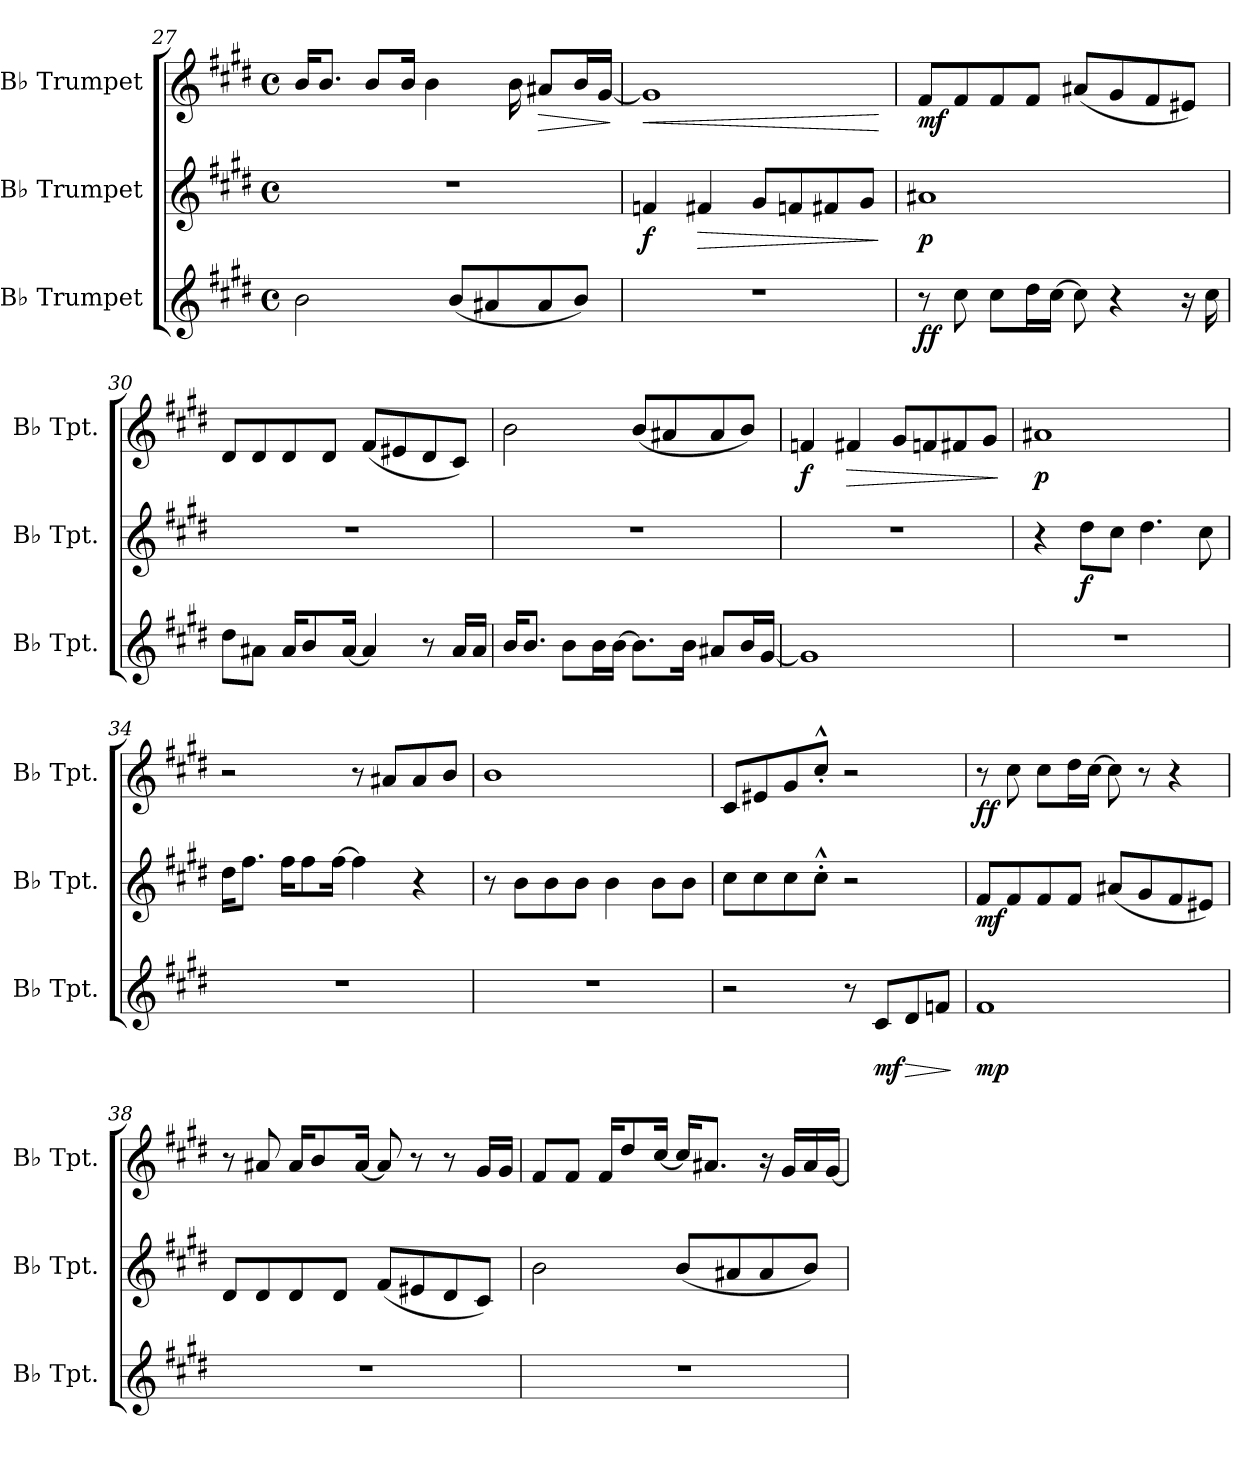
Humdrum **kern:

**kern	**dynam	**kern	**dynam	**kern	**dynam
*part3	*part3	*part2	*part2	*part1	*part1
*staff3	*staff3	*staff2	*staff2	*staff1	*staff1
*I"B♭ Trumpet	*	*I"B♭ Trumpet	*	*I"B♭ Trumpet	*
*I'B♭ Tpt.	*	*I'B♭ Tpt.	*	*I'B♭ Tpt.	*
*clefG2	*	*clefG2	*	*clefG2	*
*ITrd1c2	*	*ITrd1c2	*	*ITrd1c2	*
*k[f#c#]	*	*k[f#c#]	*	*k[f#c#]	*
*M4/4	*	*M4/4	*	*M4/4	*
*met(c)	*	*met(c)	*	*met(c)	*
=27	=27	=27	=27	=27	=27
2a\	.	1r	.	16a/KL	.
.	.	.	.	8.a/J	.
.	.	.	.	8a/L	.
.	.	.	.	16a/Jk	.
.	.	.	.	4a\	.
(8a/L	.	.	.	.	.
8g#X/	.	.	.	.	.
.	.	.	.	16a\	.
!	!	!	!	!	!LO:HP:b
8g#/	.	.	.	8g#X/L	>
8a/J)	.	.	.	16a/L	.
.	.	.	.	[16f#/JJ	.
.	.	.	.	.	]
!!LO:LB:g=z
=28	=28	=28	=28	=28	=28
!	!	!	!LO:DY:b	!	!LO:HP:b
1r	.	4e-X/	f	1f#]	<
!	!	!	!LO:HP:b	!	!
.	.	4en/	>	.	.
.	.	8f#/L	.	.	.
.	.	8e-X/	.	.	.
.	.	8en/	.	.	.
.	.	8f#/J	.	.	.
.	.	.	]	.	[
=29	=29	=29	=29	=29	=29
!	!LO:DY:b	!	!LO:DY:b	!	!LO:DY:b
8r	ff	1g#X	p	8e/L	mf
8b\	.	.	.	8e/	.
8b\L	.	.	.	8e/	.
16cc#\L	.	.	.	8e/J	.
[16b\JJ	.	.	.	.	.
8b\]	.	.	.	(8g#X/L	.
4r	.	.	.	8f#/	.
.	.	.	.	8e/	.
16r	.	.	.	8d#X/J)	.
16b\	.	.	.	.	.
=30	=30	=30	=30	=30	=30
8cc#\L	.	1r	.	8c#/L	.
8g#X\J	.	.	.	8c#/	.
16g#/KL	.	.	.	8c#/	.
8a/	.	.	.	.	.
.	.	.	.	8c#/J	.
[16g#/Jk	.	.	.	.	.
4g#/]	.	.	.	(8e/L	.
.	.	.	.	8d#X/	.
8r	.	.	.	8c#/	.
16g#/LL	.	.	.	8B/J)	.
16g#/JJ	.	.	.	.	.
!!LO:PB:g=z
=31	=31	=31	=31	=31	=31
16a/KL	.	1r	.	2a\	.
8.a/J	.	.	.	.	.
8a\L	.	.	.	.	.
16a\L	.	.	.	.	.
[16a\JJ	.	.	.	.	.
8.a\L]	.	.	.	(8a/L	.
.	.	.	.	8g#X/	.
16a\Jk	.	.	.	.	.
8g#X/L	.	.	.	8g#/	.
16a/L	.	.	.	8a/J)	.
[16f#/JJ	.	.	.	.	.
=32	=32	=32	=32	=32	=32
!	!	!	!	!	!LO:DY:b
1f#]	.	1r	.	4e-X/	f
!	!	!	!	!	!LO:HP:b
.	.	.	.	4en/	>
.	.	.	.	8f#/L	.
.	.	.	.	8e-X/	.
.	.	.	.	8en/	.
.	.	.	.	8f#/J	.
.	.	.	.	.	]
=33	=33	=33	=33	=33	=33
!	!	!	!	!	!LO:DY:b
1r	.	4r	.	1g#X	p
!	!	!	!LO:DY:b	!	!
.	.	8cc#\L	f	.	.
.	.	8b\J	.	.	.
.	.	4.cc#\	.	.	.
.	.	8b\	.	.	.
=34	=34	=34	=34	=34	=34
1r	.	16cc#\KL	.	2r	.
.	.	8.ee\J	.	.	.
.	.	16ee\KL	.	.	.
.	.	8ee\	.	.	.
.	.	[16ee\Jk	.	.	.
.	.	4ee\]	.	8r	.
.	.	.	.	8g#X/L	.
.	.	4r	.	8g#/	.
.	.	.	.	8a/J	.
!!LO:LB:g=z
=35	=35	=35	=35	=35	=35
1r	.	8r	.	1a	.
.	.	8a\L	.	.	.
.	.	8a\	.	.	.
.	.	8a\J	.	.	.
.	.	4a\	.	.	.
.	.	8a\L	.	.	.
.	.	8a\J	.	.	.
=36	=36	=36	=36	=36	=36
2r	.	8b\L	.	8B/L	.
.	.	8b\	.	8d#X/	.
.	.	8b\	.	8f#/	.
.	.	8b'^^\J	.	8b'^^/J	.
8r	.	2r	.	2r	.
!	!LO:DY:b	!	!	!	!
8B/L	mf	.	.	.	.
!	!LO:HP:b	!	!	!	!
8c#/	>	.	.	.	.
8e-X/J	.	.	.	.	.
.	]	.	.	.	.
=37	=37	=37	=37	=37	=37
!	!LO:DY:b	!	!LO:DY:b	!	!LO:DY:b
1e	mp	8e/L	mf	8r	ff
.	.	8e/	.	8b\	.
.	.	8e/	.	8b\L	.
.	.	8e/J	.	16cc#\L	.
.	.	.	.	[16b\JJ	.
.	.	(8g#X/L	.	8b\]	.
.	.	8f#/	.	8r	.
.	.	8e/	.	4r	.
.	.	8d#X/J)	.	.	.
=38	=38	=38	=38	=38	=38
1r	.	8c#/L	.	8r	.
.	.	8c#/	.	8g#X/	.
.	.	8c#/	.	16g#/KL	.
.	.	.	.	8a/	.
.	.	8c#/J	.	.	.
.	.	.	.	[16g#/Jk	.
.	.	(8e/L	.	8g#/]	.
.	.	8d#X/	.	8r	.
.	.	8c#/	.	8r	.
.	.	8B/J)	.	16f#/LL	.
.	.	.	.	16f#/JJ	.
!!LO:LB:g=z
=39	=39	=39	=39	=39	=39
1r	.	2a\	.	8e/L	.
.	.	.	.	8e/J	.
.	.	.	.	16e/KL	.
.	.	.	.	8cc#/	.
.	.	.	.	[16b/Jk	.
.	.	(8a/L	.	16b/KL]	.
.	.	.	.	8.g#X/J	.
.	.	8g#X/	.	.	.
.	.	8g#/	.	16r	.
.	.	.	.	16f#/LL	.
.	.	8a/J)	.	16g#/	.
.	.	.	.	[16f#/JJ	.
=	=	=	=	=	=
*-	*-	*-	*-	*-	*-
